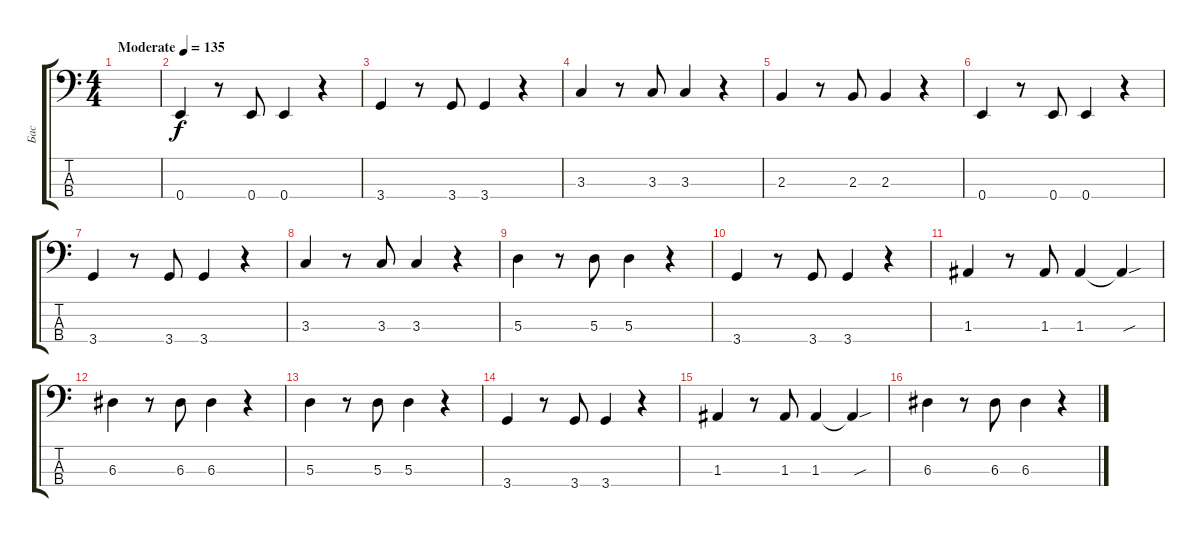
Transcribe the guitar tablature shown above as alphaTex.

\track ("Бас" "Бас") {instrument electricbassfinger}
\staff {score tabs}
\tuning (G2 D2 A1 E1) {hide}
\ts (4 4)
\tempo (135 "Moderate")
\clef f4
\ks c
|
0.4.4 r.8 0.4.8 0.4.4 r.4 |
3.4.4 r.8 3.4.8 3.4.4 r.4 |
3.3.4 r.8 3.3.8 3.3.4 r.4 |
2.3.4 r.8 2.3.8 2.3.4 r.4 |
0.4.4 r.8 0.4.8 0.4.4 r.4 |
3.4.4 r.8 3.4.8 3.4.4 r.4 |
3.3.4 r.8 3.3.8 3.3.4 r.4 |
5.3.4 r.8 5.3.8 5.3.4 r.4 |
3.4.4 r.8 3.4.8 3.4.4 r.4 |
1.3.4 r.8 1.3.8 1.3.4 1.3{sou t}.4 |
6.3.4 r.8 6.3.8 6.3.4 r.4 |
5.3.4 r.8 5.3.8 5.3.4 r.4 |
3.4.4 r.8 3.4.8 3.4.4 r.4 |
1.3.4 r.8 1.3.8 1.3.4 1.3{sou t}.4 |
6.3.4 r.8 6.3.8 6.3.4 r.4
